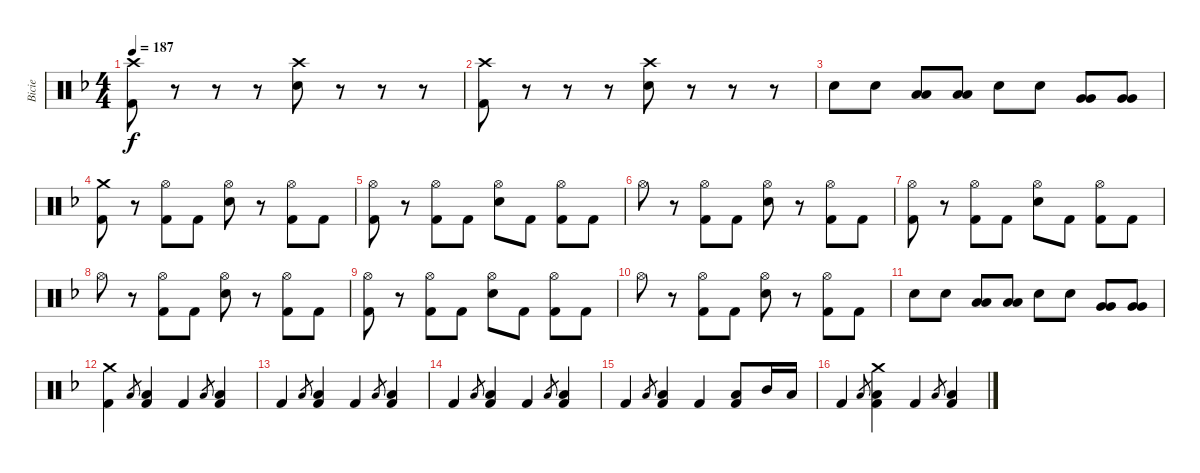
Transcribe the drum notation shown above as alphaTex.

\track ("Bicie" "Bicie") {instrument percussion}
\staff {score}
\articulation defaults
\ts (4 4)
\tempo 187
\clef neutral
\ks dminor
("Crash high (hit)" "Kick (hit) 2").8{dy f} r.8 r.8 r.8 ("Crash high (hit)" "Electric Snare (hit)").8 r.8 r.8 r.8 |
("Crash high (hit)" "Kick (hit) 2").8 r.8 r.8 r.8 ("Crash high (hit)" "Electric Snare (hit)").8 r.8 r.8 r.8 |
"Electric Snare (hit)".8 "Electric Snare (hit)".8 ("Low Tom (hit)" "Low Tom (hit)").8 ("Low Tom (hit)" "Low Tom (hit)").8 "Electric Snare (hit)".8 "Electric Snare (hit)".8 ("Very Low Tom (hit)" "Very Low Tom (hit)").8 ("Very Low Tom (hit)" "Very Low Tom (hit)").8 |
("Crash medium (hit)" "Kick (hit) 2").8 r.8 ("Hi-Hat (open)" "Kick (hit) 2").8 "Kick (hit) 2".8 ("Hi-Hat (open)" "Electric Snare (hit)").8 r.8 ("Hi-Hat (open)" "Kick (hit) 2").8 "Kick (hit) 2".8 |
("Hi-Hat (open)" "Kick (hit) 2").8 r.8 ("Hi-Hat (open)" "Kick (hit) 2").8 "Kick (hit) 2".8 ("Hi-Hat (open)" "Electric Snare (hit)").8 "Kick (hit) 2".8 ("Hi-Hat (open)" "Kick (hit) 2").8 "Kick (hit) 2".8 |
"Hi-Hat (open)".8 r.8 ("Hi-Hat (open)" "Kick (hit) 2").8 "Kick (hit) 2".8 ("Hi-Hat (open)" "Electric Snare (hit)").8 r.8 ("Hi-Hat (open)" "Kick (hit) 2").8 "Kick (hit) 2".8 |
("Hi-Hat (open)" "Kick (hit) 2").8 r.8 ("Hi-Hat (open)" "Kick (hit) 2").8 "Kick (hit) 2".8 ("Hi-Hat (open)" "Electric Snare (hit)").8 "Kick (hit) 2".8 ("Hi-Hat (open)" "Kick (hit) 2").8 "Kick (hit) 2".8 |
"Hi-Hat (open)".8 r.8 ("Hi-Hat (open)" "Kick (hit) 2").8 "Kick (hit) 2".8 ("Hi-Hat (open)" "Electric Snare (hit)").8 r.8 ("Hi-Hat (open)" "Kick (hit) 2").8 "Kick (hit) 2".8 |
("Hi-Hat (open)" "Kick (hit) 2").8 r.8 ("Hi-Hat (open)" "Kick (hit) 2").8 "Kick (hit) 2".8 ("Hi-Hat (open)" "Electric Snare (hit)").8 "Kick (hit) 2".8 ("Hi-Hat (open)" "Kick (hit) 2").8 "Kick (hit) 2".8 |
"Hi-Hat (open)".8 r.8 ("Hi-Hat (open)" "Kick (hit) 2").8 "Kick (hit) 2".8 ("Hi-Hat (open)" "Electric Snare (hit)").8 r.8 ("Hi-Hat (open)" "Kick (hit) 2").8 "Kick (hit) 2".8 |
"Electric Snare (hit)".8 "Electric Snare (hit)".8 ("Low Tom (hit)" "Low Tom (hit)").8 ("Low Tom (hit)" "Low Tom (hit)").8 "Electric Snare (hit)".8 "Electric Snare (hit)".8 ("Very Low Tom (hit)" "Very Low Tom (hit)").8 ("Very Low Tom (hit)" "Very Low Tom (hit)").8 |
("Crash medium (hit)" "Kick (hit) 2").4 "Low Tom (hit)".8{gr} ("Low Tom (hit)" "Kick (hit) 2").4 "Kick (hit) 2".4 "Low Tom (hit)".8{gr} ("Low Tom (hit)" "Kick (hit) 2").4 |
"Kick (hit) 2".4 "Low Tom (hit)".8{gr} ("Low Tom (hit)" "Kick (hit) 2").4 "Kick (hit) 2".4 "Low Tom (hit)".8{gr} ("Low Tom (hit)" "Kick (hit) 2").4 |
"Kick (hit) 2".4 "Low Tom (hit)".8{gr} ("Low Tom (hit)" "Kick (hit) 2").4 "Kick (hit) 2".4 "Low Tom (hit)".8{gr} ("Low Tom (hit)" "Kick (hit) 2").4 |
"Kick (hit) 2".4 "Low Tom (hit)".8{gr} ("Low Tom (hit)" "Kick (hit) 2").4 "Kick (hit) 2".4 ("Low Tom (hit)" "Kick (hit) 2").8 "Mid Tom (hit)".16 "Low Tom (hit)".16 |
"Kick (hit) 2".4 "Low Tom (hit)".8{gr} ("Crash medium (hit)" "Low Tom (hit)" "Kick (hit) 2").4 "Kick (hit) 2".4 "Low Tom (hit)".8{gr} ("Low Tom (hit)" "Kick (hit) 2").4
